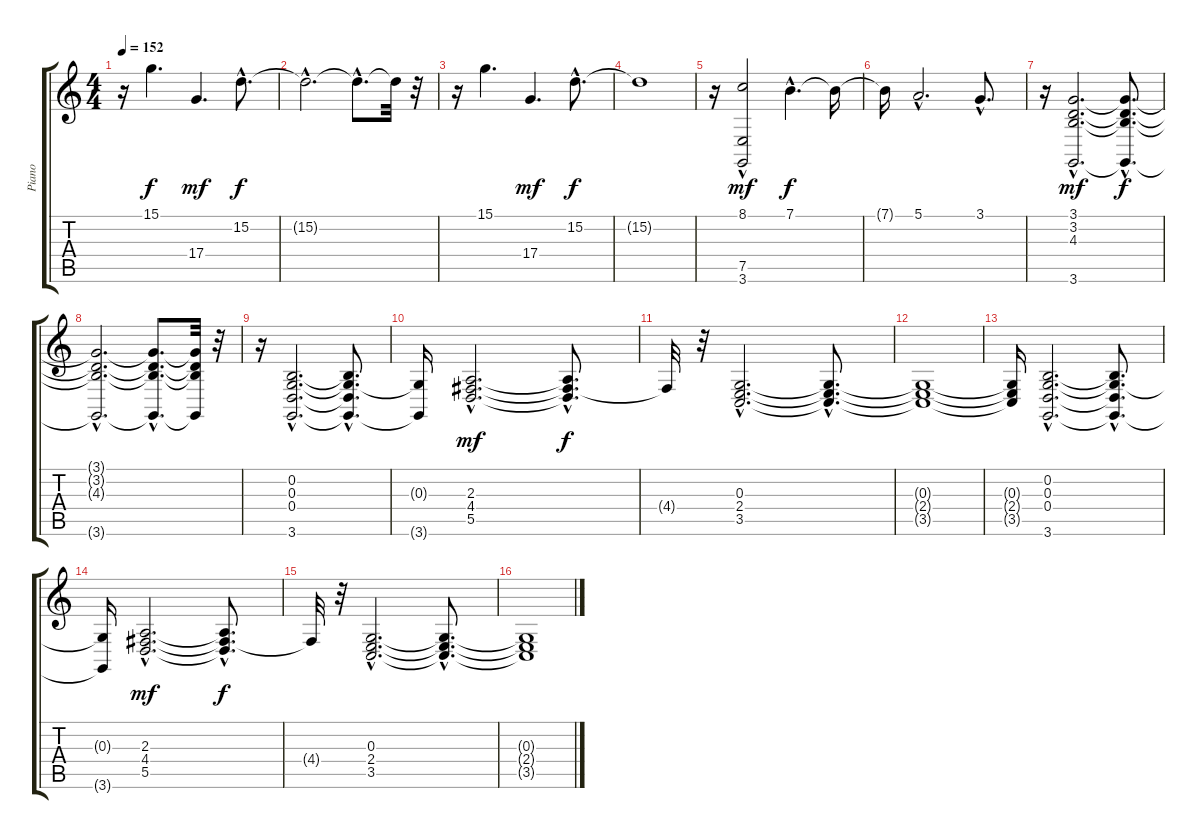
\track ("Piano" "Piano") {instrument acousticgrandpiano}
\staff {score tabs}
\tuning (E4 B3 G3 D3 A2 E2) {hide}
\ts (4 4)
\tempo 152
\clef g2
\ks c
r.16{dy f} 15.1.4{d} 17.4.4{d dy mf} 15.2{hac}.8{d dy f} |
15.2{hac t}.2{d} 15.2{hac t}.8{d} 15.2{t}.32 r.32 |
r.16 15.1.4{d} 17.4.4{d dy mf} 15.2{hac}.8{d dy f} |
15.2{t}.1 |
r.16 (8.1 7.5{hac} 3.6{hac}).2{dy mf} 7.1{hac}.4{d dy f} 7.1{t}.16 |
7.1{t}.16 5.1{hac}.2{d} 3.1{hac}.8{d} |
r.16 (3.1{hac} 3.2{hac} 4.3{hac} 3.6{hac}).2{d dy mf} (3.1{hac t} 3.2{hac t} 4.3{hac t} 3.6{hac t}).8{d dy f} |
(3.1{hac t} 3.2{hac t} 4.3{hac t} 3.6{hac t}).2{d} (3.1{hac t} 3.2{hac t} 4.3{hac t} 3.6{hac t}).8{d} (3.1{t} 3.2{t} 4.3{t} 3.6{t}).32 r.32 |
r.16 (0.2{hac} 0.3{hac} 0.4{hac} 3.6{hac}).2{d} (0.2{t} 0.3{hac t} 0.4{t} 3.6{hac t}).8{d} |
(0.3{t} 3.6{t}).16 (2.3{hac} 4.4{hac} 5.5{hac}).2{d dy mf} (2.3{hac t} 4.4{hac t} 5.5{t}).8{d dy f} |
4.4{t}.32 r.32 (0.3{hac} 2.4{hac} 3.5{hac}).2{d} (0.3{hac t} 2.4{hac t} 3.5{hac t}).8{d} |
(0.3{t} 2.4{t} 3.5{t}).1 |
(0.3{t} 2.4{t} 3.5{t}).16 (0.2{hac} 0.3{hac} 0.4{hac} 3.6{hac}).2{d} (0.2{t} 0.3{hac t} 0.4{t} 3.6{hac t}).8{d} |
(0.3{t} 3.6{t}).16 (2.3{hac} 4.4{hac} 5.5{hac}).2{d dy mf} (2.3{hac t} 4.4{hac t} 5.5{t}).8{d dy f} |
4.4{t}.32 r.32 (0.3{hac} 2.4{hac} 3.5{hac}).2{d} (0.3{hac t} 2.4{hac t} 3.5{hac t}).8{d} |
(0.3{t} 2.4{t} 3.5{t}).1
